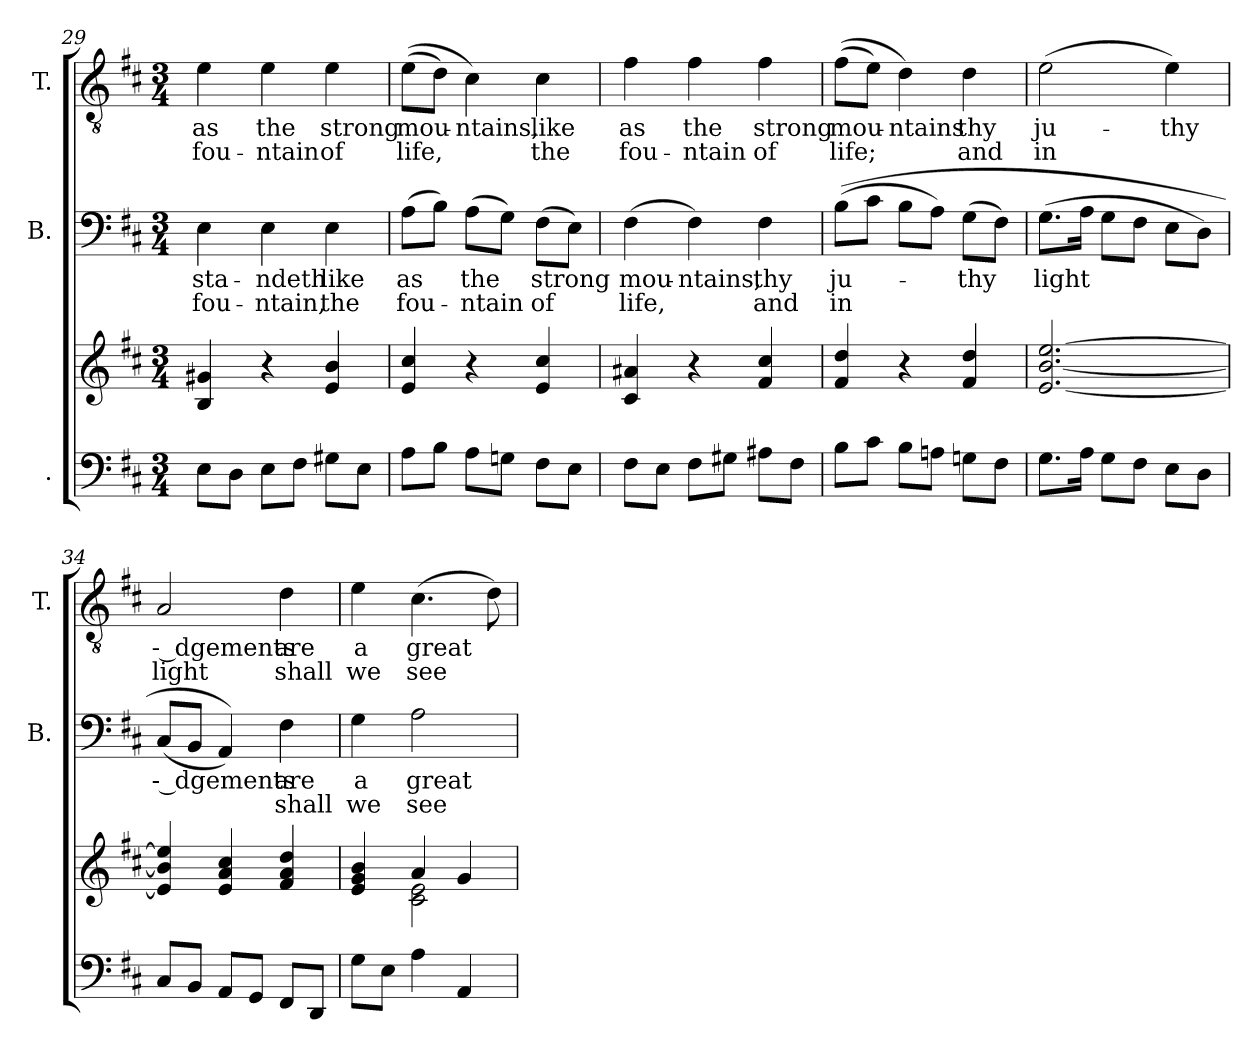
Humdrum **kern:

**kern	**kern	**kern	**text	**text	**kern	**text	**text
*part3	*part3	*part2	*part2	*part2	*part1	*part1	*part1
*staff4	*staff3	*staff2	*staff2	*staff2	*staff1	*staff1	*staff1
*I".	*	*I"B.	*	*	*I"T.	*	*
*	*	*I'B.	*	*	*I'T.	*	*
!!LO:PB:g=z
*clefF4	*clefG2	*clefF4	*	*	*clefGv2	*	*
*	*	*	*	*	*ITrd7c12	*	*
*k[f#c#]	*k[f#c#]	*k[f#c#]	*	*	*k[f#c#]	*	*
*D:	*D:	*D:	*	*	*D:	*	*
*M3/4	*M3/4	*M3/4	*	*	*M3/4	*	*
=29	=29	=29	=29	=29	=29	=29	=29
!	!	!	!LO:LY:b:color=#000000	!LO:LY:b:color=#000000	!	!	!
!	!	!	!	!	!	!LO:LY:b:color=#000000	!LO:LY:b:color=#000000
8Ei\L	4Bi/ 4g#Xi	4Ei\	sta-	fou-	4Ei\	as	fou-
8Di\J	.	.	.	.	.	.	.
!	!	!	!LO:LY:b:color=#000000	!LO:LY:b:color=#000000	!	!	!
!	!	!	!	!	!	!LO:LY:b:color=#000000	!LO:LY:b:color=#000000
8Ei\L	4r	4Ei\	-ndeth	-ntain,	4Ei\	the	-ntain
8F#i\J	.	.	.	.	.	.	.
!	!	!	!LO:LY:b:color=#000000	!LO:LY:b:color=#000000	!	!	!
!	!	!	!	!	!	!LO:LY:b:color=#000000	!LO:LY:b:color=#000000
8G#Xi\L	4ei/ 4bi	4Ei\	like	the	4Ei\	strong	of
8Ei\J	.	.	.	.	.	.	.
=30	=30	=30	=30	=30	=30	=30	=30
!	!	!	!LO:LY:b:color=#000000	!LO:LY:b:color=#000000	!	!	!
!	!	!	!	!	!	!LO:LY:b:color=#000000	!LO:LY:b:color=#000000
8Ai\L	4ei/ 4cc#i	(8Ai\L	as	fou-	((8Ei\L	mou-	life,
8Bi\J	.	8Bi\J)	.	.	8Di\J)	.	.
!	!	!	!LO:LY:b:color=#000000	!LO:LY:b:color=#000000	!	!	!
!	!	!	!	!	!	!LO:LY:b:color=#000000	!
8Ai\L	4r	(8Ai\L	the	-ntain	4C#i\)	-ntains,	.
8Gni\J	.	8Gi\J)	.	.	.	.	.
!	!	!	!LO:LY:b:color=#000000	!LO:LY:b:color=#000000	!	!	!
!	!	!	!	!	!	!LO:LY:b:color=#000000	!LO:LY:b:color=#000000
8F#i\L	4ei/ 4cc#i	(8F#i\L	strong	of	4C#i\	like	the
8Ei\J	.	8Ei\J)	.	.	.	.	.
=31	=31	=31	=31	=31	=31	=31	=31
!	!	!	!LO:LY:b:color=#000000	!LO:LY:b:color=#000000	!	!	!
!	!	!	!	!	!	!LO:LY:b:color=#000000	!LO:LY:b:color=#000000
8F#i\L	4c#i/ 4a#Xi	(4F#i\	mou-	life,	4F#i\	as	fou-
8Ei\J	.	.	.	.	.	.	.
!	!	!	!LO:LY:b:color=#000000	!	!	!	!
!	!	!	!	!	!	!LO:LY:b:color=#000000	!LO:LY:b:color=#000000
8F#i\L	4r	4F#i\)	-ntains,	.	4F#i\	the	-ntain
8G#Xi\J	.	.	.	.	.	.	.
!	!	!	!LO:LY:b:color=#000000	!LO:LY:b:color=#000000	!	!	!
!	!	!	!	!	!	!LO:LY:b:color=#000000	!LO:LY:b:color=#000000
8A#Xi\L	4f#i/ 4cc#i	4F#i\	thy	and	4F#i\	strong	of
8F#i\J	.	.	.	.	.	.	.
=32	=32	=32	=32	=32	=32	=32	=32
!	!	!	!LO:LY:b:color=#000000	!LO:LY:b:color=#000000	!	!	!
!	!	!	!	!	!	!LO:LY:b:color=#000000	!LO:LY:b:color=#000000
8Bi\L	4f#i/ 4ddi	((8Bi\L	ju-	in	((8F#i\L	mou-	life;
8c#i\J	.	8c#i\J	.	.	8Ei\J)	.	.
!	!	!	!	!	!	!LO:LY:b:color=#000000	!
8Bi\L	4r	8Bi\L	.	.	4Di\)	-ntains	.
8Ani\J	.	8Ai\J)	.	.	.	.	.
!	!	!	!LO:LY:b:color=#000000	!	!	!	!
!	!	!	!	!	!	!LO:LY:b:color=#000000	!LO:LY:b:color=#000000
8Gni\L	4f#i/ 4ddi	(8Gi\L	thy	.	4Di\	thy	and
8F#i\J	.	8F#i\J)	.	.	.	.	.
=33	=33	=33	=33	=33	=33	=33	=33
!	!	!	!LO:LY:b:color=#000000	!	!	!	!
!	!	!	!	!	!	!LO:LY:b:color=#000000	!LO:LY:b:color=#000000
8.Gi\L	[2.ei/ [2.bi [2.eei	(8.Gi\L	light	.	(2Ei\	ju-	in
16Ai\Jk	.	16Ai\Jk	.	.	.	.	.
8Gi\L	.	8Gi\L	.	.	.	.	.
8F#i\J	.	8F#i\J	.	.	.	.	.
!	!	!	!	!	!	!LO:LY:b:color=#000000	!
8Ei\L	.	8Ei\L	.	.	4Ei\)	thy	.
8Di\J	.	8Di\J)	.	.	.	.	.
!!LO:LB:g=z
=34	=34	=34	=34	=34	=34	=34	=34
!	!	!	!LO:LY:b:color=#000000	!	!	!	!
!	!	!	!	!	!	!LO:LY:b:color=#000000	!LO:LY:b:color=#000000
8C#i/L	4ei/] 4bi] 4eei]	(8C#i/L	-- dgements	.	2AAi/	-- dgements	light
8BBi/J	.	8BBi/J	.	.	.	.	.
8AAi/L	4ei/ 4ai 4cc#i	4AAi/))	.	.	.	.	.
8GGi/J	.	.	.	.	.	.	.
!	!	!	!LO:LY:b:color=#000000	!LO:LY:b:color=#000000	!	!	!
!	!	!	!	!	!	!LO:LY:b:color=#000000	!LO:LY:b:color=#000000
8FF#i/L	4f#i/ 4ai 4ddi	4F#i\	are	shall	4Di\	are	shall
8DDi/J	.	.	.	.	.	.	.
=35	=35	=35	=35	=35	=35	=35	=35
*	*^	*	*	*	*	*	*
!	!	!	!	!LO:LY:b:color=#000000	!LO:LY:b:color=#000000	!	!	!
!	!	!	!	!	!	!	!LO:LY:b:color=#000000	!LO:LY:b:color=#000000
8Gi\L	4ei/ 4gi 4bi	4ryy	4Gi\	a	we	4Ei\	a	we
8Ei\J	.	.	.	.	.	.	.	.
!	!	!	!	!LO:LY:b:color=#000000	!LO:LY:b:color=#000000	!	!	!
!	!	!	!	!	!	!	!LO:LY:b:color=#000000	!LO:LY:b:color=#000000
4Ai\	4ai/	2c#i\ 2ei	2Ai\	great	see	(4.C#i\	great	see
4AAi/	4gi/	.	.	.	.	.	.	.
.	.	.	.	.	.	8Di\)	.	.
*	*v	*v	*	*	*	*	*	*
=	=	=	=	=	=	=	=
*-	*-	*-	*-	*-	*-	*-	*-
